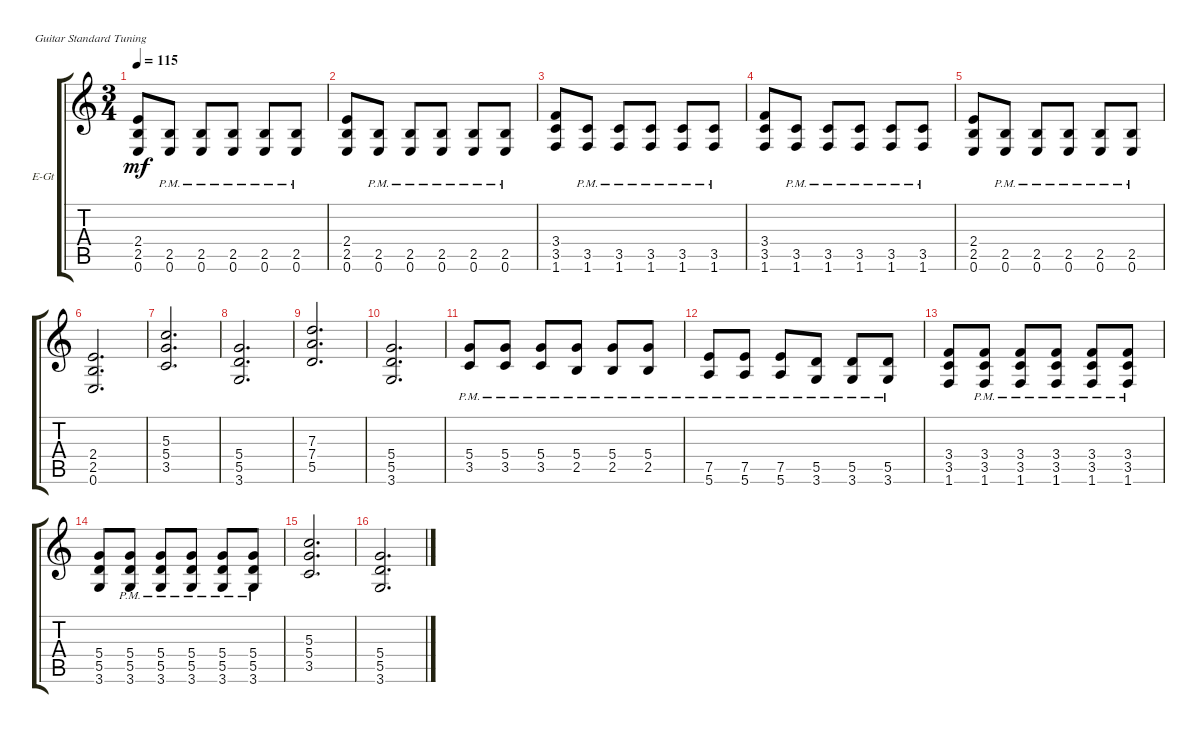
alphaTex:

\defaultSystemsLayout 4
\bracketExtendMode groupsimilarinstruments
\firstSystemTrackNameOrientation horizontal
\otherSystemsTrackNameOrientation horizontal
\track ("Rithm Guitar" "E-Gt") {multiBarRest instrument distortionguitar}
\staff {score tabs}
\tuning (E4 B3 G3 D3 A2 E2)
\ts (3 4)
\tempo 115
\clef g2
\ks aminor
(0.6 2.5 2.4).8{dy mf} (0.6{pm} 2.5{pm}).8 (0.6{pm} 2.5{pm}).8 (0.6{pm} 2.5{pm}).8 (0.6{pm} 2.5{pm}).8 (0.6{pm} 2.5{pm}).8 |
(0.6 2.5 2.4).8 (0.6{pm} 2.5{pm}).8 (0.6{pm} 2.5{pm}).8 (0.6{pm} 2.5{pm}).8 (0.6{pm} 2.5{pm}).8 (0.6{pm} 2.5{pm}).8 |
(1.6 3.5 3.4).8 (1.6{pm} 3.5{pm}).8 (1.6{pm} 3.5{pm}).8 (1.6{pm} 3.5{pm}).8 (1.6{pm} 3.5{pm}).8 (1.6{pm} 3.5{pm}).8 |
(1.6 3.5 3.4).8 (1.6{pm} 3.5{pm}).8 (1.6{pm} 3.5{pm}).8 (1.6{pm} 3.5{pm}).8 (1.6{pm} 3.5{pm}).8 (1.6{pm} 3.5{pm}).8 |
(0.6 2.5 2.4).8 (0.6{pm} 2.5{pm}).8 (0.6{pm} 2.5{pm}).8 (0.6{pm} 2.5{pm}).8 (0.6{pm} 2.5{pm}).8 (0.6{pm} 2.5{pm}).8 |
(0.6 2.5 2.4).2{d} |
(3.5 5.4 5.3).2{d} |
(3.6 5.5 5.4).2{d} |
(5.5 7.4 7.3).2{d} |
(3.6 5.5 5.4).2{d} |
(3.5{pm} 5.4{pm}).8 (3.5{pm} 5.4{pm}).8 (3.5{pm} 5.4{pm}).8 (5.4{pm} 2.5{pm}).8 (5.4{pm} 2.5{pm}).8 (5.4{pm} 2.5{pm}).8 |
(5.6{pm} 7.5{pm}).8 (5.6{pm} 7.5{pm}).8 (5.6{pm} 7.5{pm}).8 (5.5{pm} 3.6{pm}).8 (5.5{pm} 3.6{pm}).8 (5.5{pm} 3.6{pm}).8 |
(1.6 3.5 3.4).8 (1.6{pm} 3.5{pm} 3.4{pm}).8 (1.6{pm} 3.5{pm} 3.4{pm}).8 (1.6{pm} 3.5{pm} 3.4{pm}).8 (1.6{pm} 3.5{pm} 3.4{pm}).8 (1.6{pm} 3.5{pm} 3.4{pm}).8 |
(3.6 5.5 5.4).8 (3.6{pm} 5.5{pm} 5.4{pm}).8 (3.6{pm} 5.5{pm} 5.4{pm}).8 (3.6{pm} 5.5{pm} 5.4{pm}).8 (3.6{pm} 5.5{pm} 5.4{pm}).8 (3.6{pm} 5.5{pm} 5.4{pm}).8 |
(3.5 5.4 5.3).2{d} |
(3.6 5.5 5.4).2{d}
